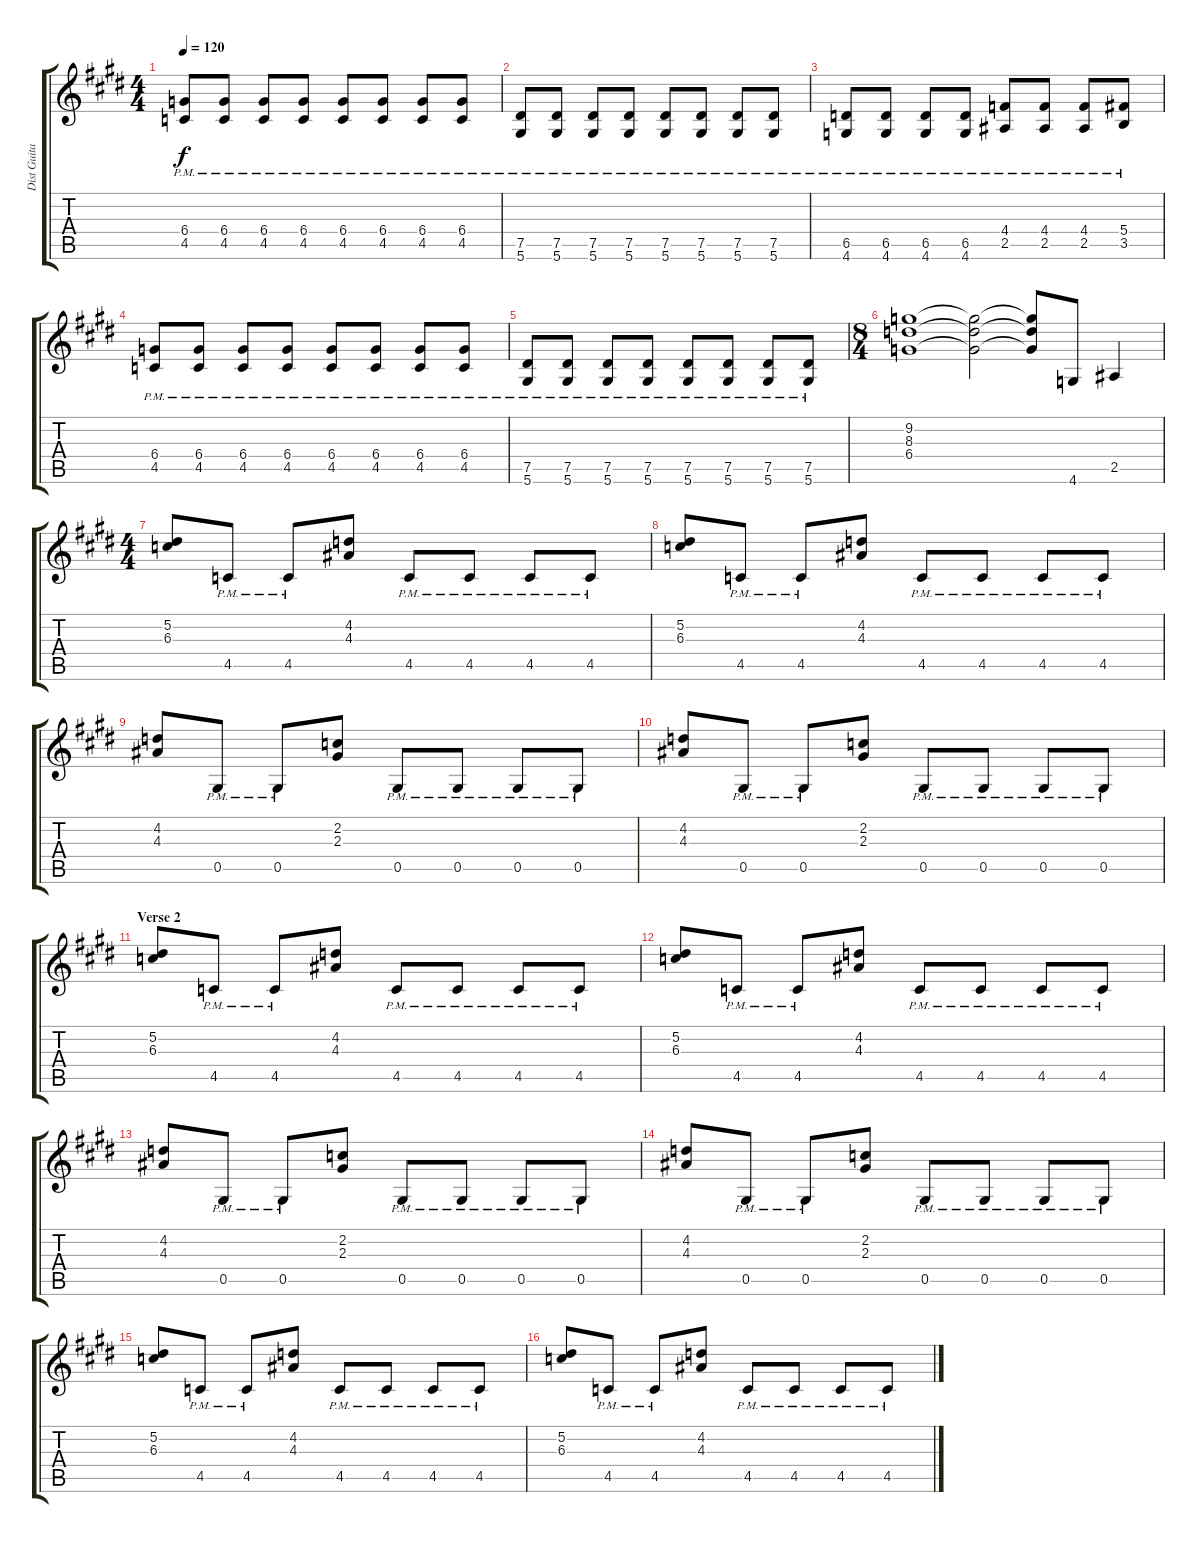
\track ("Dist Guitar 2" "Dist Guita") {instrument distortionguitar}
\staff {score tabs}
\tuning (Eb4 Bb3 Gb3 Db3 Ab2 Eb2) {hide}
\ts (4 4)
\tempo 120
\clef g2
\ks e
(6.4{pm} 4.5{pm}).8{dy f} (6.4{pm} 4.5{pm}).8 (6.4{pm} 4.5{pm}).8 (6.4{pm} 4.5{pm}).8 (6.4{pm} 4.5{pm}).8 (6.4{pm} 4.5{pm}).8 (6.4{pm} 4.5{pm}).8 (6.4{pm} 4.5{pm}).8 |
(7.5{pm} 5.6{pm}).8 (7.5{pm} 5.6{pm}).8 (7.5{pm} 5.6{pm}).8 (7.5{pm} 5.6{pm}).8 (7.5{pm} 5.6{pm}).8 (7.5{pm} 5.6{pm}).8 (7.5{pm} 5.6{pm}).8 (7.5{pm} 5.6{pm}).8 |
(6.5{pm} 4.6{pm}).8 (6.5{pm} 4.6{pm}).8 (6.5{pm} 4.6{pm}).8 (6.5{pm} 4.6{pm}).8 (4.4{pm} 2.5{pm}).8 (4.4{pm} 2.5{pm}).8 (4.4{pm} 2.5{pm}).8 (5.4{pm} 3.5{pm}).8 |
(6.4{pm} 4.5{pm}).8 (6.4{pm} 4.5{pm}).8 (6.4{pm} 4.5{pm}).8 (6.4{pm} 4.5{pm}).8 (6.4{pm} 4.5{pm}).8 (6.4{pm} 4.5{pm}).8 (6.4{pm} 4.5{pm}).8 (6.4{pm} 4.5{pm}).8 |
(7.5{pm} 5.6{pm}).8 (7.5{pm} 5.6{pm}).8 (7.5{pm} 5.6{pm}).8 (7.5{pm} 5.6{pm}).8 (7.5{pm} 5.6{pm}).8 (7.5{pm} 5.6{pm}).8 (7.5{pm} 5.6{pm}).8 (7.5{pm} 5.6{pm}).8 |
\ts (8 4)
(9.2 8.3 6.4).1 (9.2{t} 8.3{t} 6.4{t}).2 (9.2{t} 8.3{t} 6.4{t}).8 4.6.8 2.5.4 |
\ts (4 4)
(5.2 6.3).8 4.5{pm}.8 4.5{pm}.8 (4.2 4.3).8 4.5{pm}.8 4.5{pm}.8 4.5{pm}.8 4.5{pm}.8 |
(5.2 6.3).8 4.5{pm}.8 4.5{pm}.8 (4.2 4.3).8 4.5{pm}.8 4.5{pm}.8 4.5{pm}.8 4.5{pm}.8 |
(4.2 4.3).8 0.5{pm}.8 0.5{pm}.8 (2.2 2.3).8 0.5{pm}.8 0.5{pm}.8 0.5{pm}.8 0.5{pm}.8 |
(4.2 4.3).8 0.5{pm}.8 0.5{pm}.8 (2.2 2.3).8 0.5{pm}.8 0.5{pm}.8 0.5{pm}.8 0.5{pm}.8 |
\section ("" "Verse 2")
(5.2 6.3).8 4.5{pm}.8 4.5{pm}.8 (4.2 4.3).8 4.5{pm}.8 4.5{pm}.8 4.5{pm}.8 4.5{pm}.8 |
(5.2 6.3).8 4.5{pm}.8 4.5{pm}.8 (4.2 4.3).8 4.5{pm}.8 4.5{pm}.8 4.5{pm}.8 4.5{pm}.8 |
(4.2 4.3).8 0.5{pm}.8 0.5{pm}.8 (2.2 2.3).8 0.5{pm}.8 0.5{pm}.8 0.5{pm}.8 0.5{pm}.8 |
(4.2 4.3).8 0.5{pm}.8 0.5{pm}.8 (2.2 2.3).8 0.5{pm}.8 0.5{pm}.8 0.5{pm}.8 0.5{pm}.8 |
(5.2 6.3).8 4.5{pm}.8 4.5{pm}.8 (4.2 4.3).8 4.5{pm}.8 4.5{pm}.8 4.5{pm}.8 4.5{pm}.8 |
(5.2 6.3).8 4.5{pm}.8 4.5{pm}.8 (4.2 4.3).8 4.5{pm}.8 4.5{pm}.8 4.5{pm}.8 4.5{pm}.8
